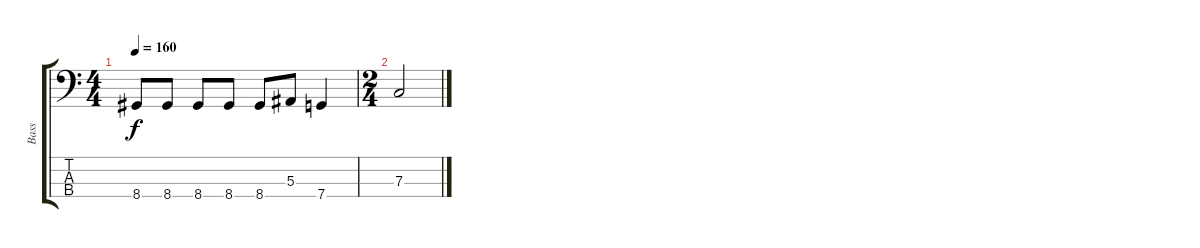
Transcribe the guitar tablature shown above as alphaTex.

\track ("Bass" "Bass") {instrument electricbassfinger}
\staff {score tabs}
\tuning (Eb2 Bb1 F1 C1) {hide}
\ts (4 4)
\tempo 160
\clef f4
\ks c
8.4.8{dy f} 8.4.8 8.4.8 8.4.8 8.4.8 5.3.8 7.4.4 |
\ts (2 4)
7.3.2
